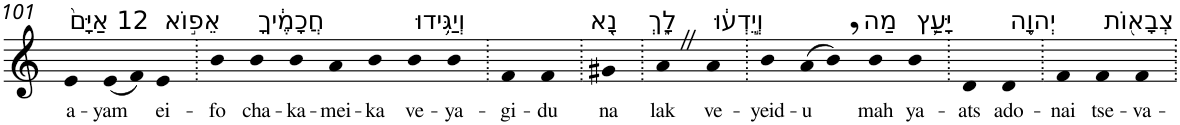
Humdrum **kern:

**kern	**text
*part1	*part1
*staff1	*staff1
*I"Piano	*
*I'Pno	*
!!LO:PB:g=z
*clefG2	*
*k[]	*
=101	=101
!LO:TX:a:t=12 אַיָּם֙	!
!	!LO:LY:b
4e	a-
!	!LO:LY:b
(8e	-yam
8f)	.
!LO:TX:a:t=אֵפ֣וֹא	!
!	!LO:LY:b
4e	ei-
=102.	=102.
!	!LO:LY:b
4b	-fo
!LO:TX:a:t=חֲכָמֶ֔יךָ	!
!	!LO:LY:b
4b	cha-
!	!LO:LY:b
4b	-ka-
!	!LO:LY:b
4a	-mei-
!	!LO:LY:b
4b	-ka
!LO:TX:a:t=וְיַגִּ֥ידוּ	!
!	!LO:LY:b
4b	ve-
!	!LO:LY:b
4b	-ya-
=103.	=103.
!	!LO:LY:b
4f	-gi-
!	!LO:LY:b
4f	-du
=104.	=104.
!LO:TX:a:t=נָ֖א	!
!	!LO:LY:b
4g#X	na
=105.	=105.
!LO:TX:a:t=לָ֑ךְ	!
!	!LO:LY:b
4aZ	lak
!LO:TX:a:t=וְיֵ֣דְע֔וּ	!
!	!LO:LY:b
4a	ve-
=106.	=106.
!	!LO:LY:b
4b	-yeid-
!	!LO:LY:b
(8a	-u
8b,)	.
!LO:TX:a:t=מַה	!
!	!LO:LY:b
4b	mah
!LO:TX:a:t=יָּעַ֛ץ	!
!	!LO:LY:b
4b	ya-
=107.	=107.
!	!LO:LY:b
4d	-ats
!LO:TX:a:t=יְהוָ֥ה	!
!	!LO:LY:b
4d	ado-
=108.	=108.
!	!LO:LY:b
4f	-nai
!LO:TX:a:t=צְבָא֖וֹת	!
!	!LO:LY:b
4f	tse-
!	!LO:LY:b
4f	-va-
=.	=.
*-	*-
